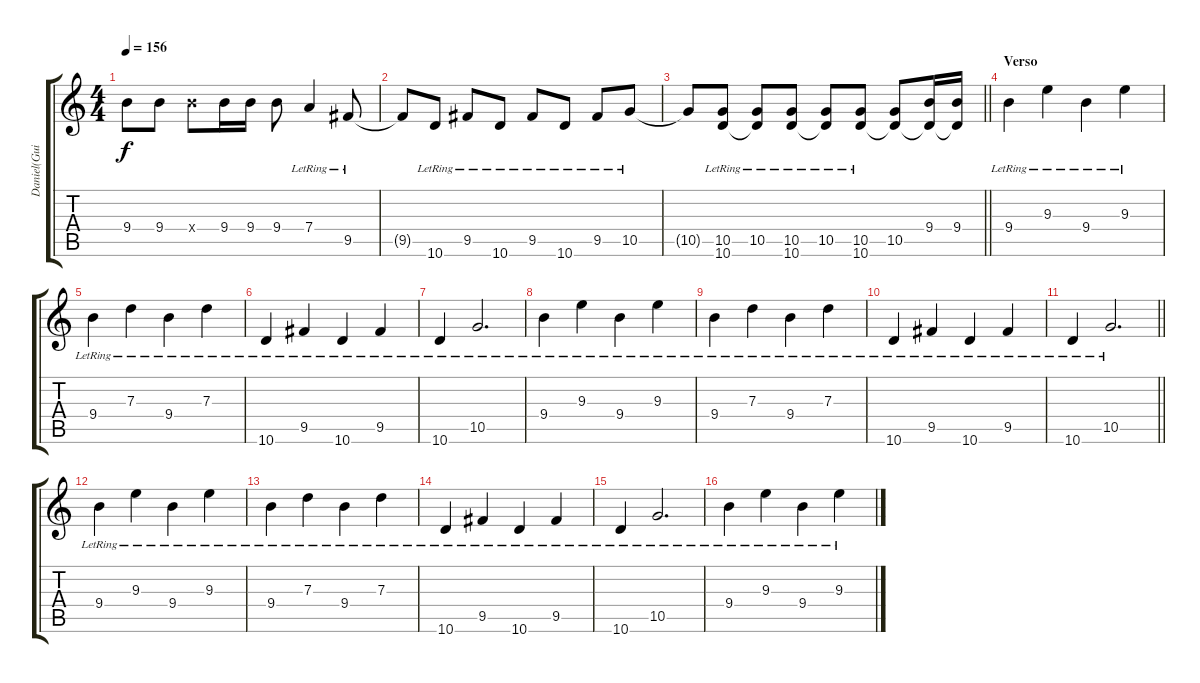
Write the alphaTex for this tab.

\track ("Daniel(Guitarra)" "Daniel(Gui") {instrument overdrivenguitar}
\staff {score tabs}
\tuning (E4 B3 G3 D3 A2 E2) {hide}
\ts (4 4)
\tempo 156
\clef g2
\ks c
9.4{t}.8{dy f} 9.4.8 9.4{x}.8 9.4.16 9.4.16 9.4.8 7.4{lr}.4 9.5{lr}.8 |
9.5{t}.8 10.6{lr}.8 9.5{lr}.8 10.6{lr}.8 9.5{lr}.8 10.6{lr}.8 9.5{lr}.8 10.5{lr}.8 |
\barLineRight lightlight
10.5{t}.8 (10.5{lr} 10.6{lr}).8 (10.5{lr} 10.6{t}).8 (10.5{lr} 10.6{lr}).8 (10.5{lr} 10.6{t}).8 (10.5{lr} 10.6).8 (10.5 10.6{t}).8 (9.4 10.6{t}).16 (9.4 10.6{t}).16 |
\section ("" "Verso")
9.4{lr}.4 9.3{lr}.4 9.4{lr}.4 9.3{lr}.4 |
9.4{lr}.4 7.3{lr}.4 9.4{lr}.4 7.3{lr}.4 |
10.6{lr}.4 9.5{lr}.4 10.6{lr}.4 9.5{lr}.4 |
10.6{lr}.4 10.5{lr}.2{d} |
9.4{lr}.4 9.3{lr}.4 9.4{lr}.4 9.3{lr}.4 |
9.4{lr}.4 7.3{lr}.4 9.4{lr}.4 7.3{lr}.4 |
10.6{lr}.4 9.5{lr}.4 10.6{lr}.4 9.5{lr}.4 |
\barLineRight lightlight
10.6{lr}.4 10.5{lr}.2{d} |
\section ("" "")
9.4{lr}.4 9.3{lr}.4 9.4{lr}.4 9.3{lr}.4 |
9.4{lr}.4 7.3{lr}.4 9.4{lr}.4 7.3{lr}.4 |
10.6{lr}.4 9.5{lr}.4 10.6{lr}.4 9.5{lr}.4 |
10.6{lr}.4 10.5{lr}.2{d} |
9.4{lr}.4 9.3{lr}.4 9.4{lr}.4 9.3{lr}.4
